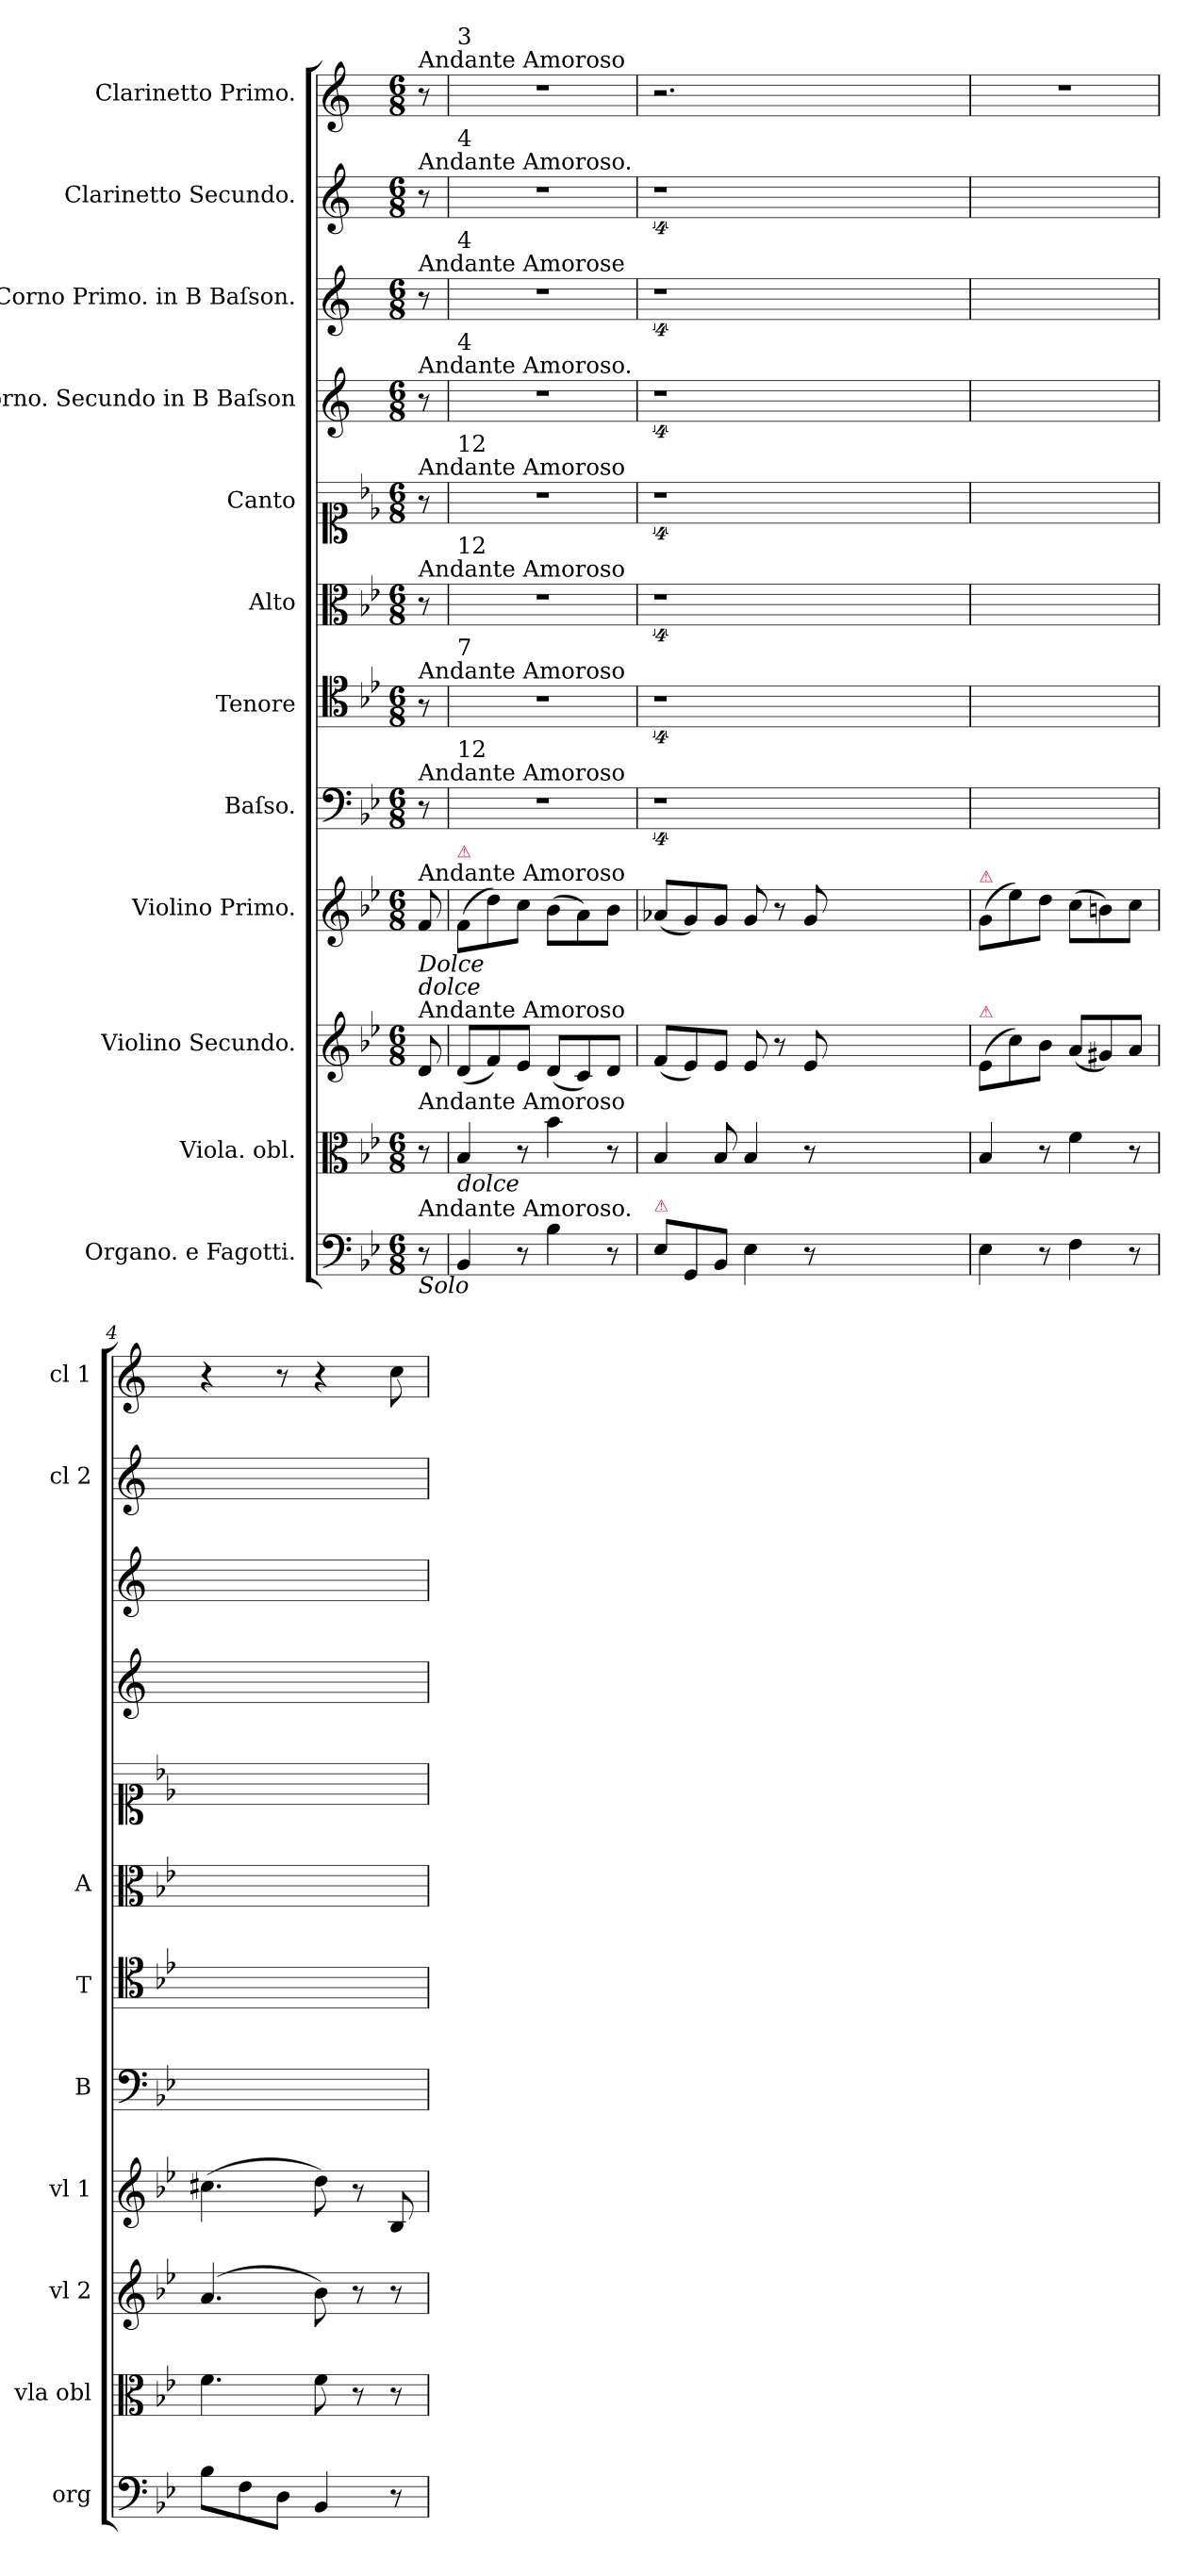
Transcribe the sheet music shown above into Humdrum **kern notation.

**kern	**dynam	**kern	**kern	**dynam	**kern	**kern	**kern	**kern	**kern	**kern	**kern	**kern	**kern
*part12	*part12	*part11	*part10	*part10	*part9	*part8	*part7	*part6	*part5	*part4	*part3	*part2	*part1
*staff12	*staff12	*staff11	*staff10	*staff10	*staff9	*staff8	*staff7	*staff6	*staff5	*staff4	*staff3	*staff2	*staff1
*I"Organo. e Fagotti.	*	*I"Viola. obl.	*I"Violino Secundo.	*	*I"Violino Primo.	*I"Baſso.	*I"Tenore	*I"Alto	*I"Canto	*I"Corno. Secundo in B Baſson	*I"Corno Primo. in B Baſson.	*I"Clarinetto Secundo.	*I"Clarinetto Primo.
*I'org	*	*I'vla obl	*I'vl 2	*	*I'vl 1	*I'B	*I'T	*I'A	*	*	*	*I'cl 2	*I'cl 1
*clefF4	*	*clefC3	*clefG2	*	*clefG2	*clefF4	*clefC4	*clefC3	*clefC1	*clefG2	*clefG2	*clefG2	*clefG2
*	*	*	*	*	*	*	*	*	*	*ITrd1c2	*ITrd1c2	*ITrd1c2	*ITrd1c2
*k[b-e-]	*	*k[b-e-]	*k[b-e-]	*	*k[b-e-]	*k[b-e-]	*k[b-e-]	*k[b-e-]	*k[b-e-]	*k[b-e-]	*k[b-e-]	*k[b-e-]	*k[b-e-]
*B-:	*	*B-:	*B-:	*	*B-:	*B-:	*B-:	*B-:	*B-:	*B-:	*B-:	*B-:	*B-:
*M6/8	*	*M6/8	*M6/8	*	*M6/8	*M6/8	*M6/8	*M6/8	*M6/8	*M6/8	*M6/8	*M6/8	*M6/8
=	=	=	=	=	=	=	=	=	=	=	=	=	=
!	!	!	!	!	!	!	!	!	!	!	!	!	!LO:TX:a:t=Andante Amoroso
!	!	!	!	!	!	!	!	!	!	!	!	!LO:TX:a:t=Andante Amoroso.	!
!	!	!	!	!	!	!	!	!	!	!	!LO:TX:a:t=Andante Amorose	!	!
!	!	!	!	!	!	!	!	!	!	!LO:TX:a:t=Andante Amoroso.	!	!	!
!	!	!	!	!	!	!	!	!	!LO:TX:a:t=Andante Amoroso	!	!	!	!
!	!	!	!	!	!	!	!	!LO:TX:a:t=Andante Amoroso	!	!	!	!	!
!	!	!	!	!	!	!	!LO:TX:a:t=Andante Amoroso	!	!	!	!	!	!
!	!	!	!	!	!	!LO:TX:a:t=Andante Amoroso	!	!	!	!	!	!	!
!	!	!	!	!	!LO:TX:b:i:t=Dolce	!	!	!	!	!	!	!	!
!	!	!	!	!	!LO:TX:a:t=Andante Amoroso	!	!	!	!	!	!	!	!
!	!	!	!LO:TX:a:t=Andante Amoroso	!	!	!	!	!	!	!	!	!	!
!	!	!	!LO:TX:a:i:t=dolce	!	!	!	!	!	!	!	!	!	!
!	!	!LO:TX:a:t=Andante Amoroso	!	!	!	!	!	!	!	!	!	!	!
!LO:TX:b:i:t=Solo	!	!	!	!	!	!	!	!	!	!	!	!	!
!LO:TX:a:t=Andante Amoroso.	!	!	!	!	!	!	!	!	!	!	!	!	!
8r	.	8r	8d/	.	8f/	8r	8r	8r	8r	8r	8r	8r	8r
=1	=1	=1	=1	=1	=1	=1	=1	=1	=1	=1	=1	=1	=1
!	!	!	!	!	!	!	!	!	!	!	!	!	!LO:TX:a:t=3
!	!	!	!	!	!	!	!	!	!	!	!	!LO:TX:a:t=4	!
!	!	!	!	!	!	!	!	!	!	!	!LO:TX:a:t=4	!	!
!	!	!	!	!	!	!	!	!	!	!LO:TX:a:t=4	!	!	!
!	!	!	!	!	!	!	!	!	!LO:TX:a:t=12	!	!	!	!
!	!	!	!	!	!	!	!	!LO:TX:a:t=12	!	!	!	!	!
!	!	!	!	!	!	!	!LO:TX:a:t=7	!	!	!	!	!	!
!	!	!	!	!	!	!LO:TX:a:t=12	!	!	!	!	!	!	!
!	!	!	!	!	!LO:TX:a:color=crimson:t=⚠	!	!	!	!	!	!	!	!
!	!	!LO:TX:b:i:t=dolce	!	!	!	!	!	!	!	!	!	!	!
4BB-/	.	4B-/	(8d/L	.	(8f/L	2.r	2.r	2.r	2.r	2.r	2.r	2.r	2.r
.	.	.	8f/)	.	8dd\)	.	.	.	.	.	.	.	.
8r	pia	8r	8e-/J	.	8cc\J	.	.	.	.	.	.	.	.
4B-\	.	4b-\	(8d/L	.	(8b-\L	.	.	.	.	.	.	.	.
.	.	.	8c/)	.	8a\)	.	.	.	.	.	.	.	.
8r	.	8r	8d/J	.	8b-\J	.	.	.	.	.	.	.	.
=2	=2	=2	=2	=2	=2	=2	=2	=2	=2	=2	=2	=2	=2
!LO:TX:a:color=crimson:t=⚠	!	!	!	!	!	!	!	!	!	!	!	!	!
8E-\L	.	4B-/	(8f/L	.	(8a-X/L	4%9r	4%9r	4%9r	4%9r	4%9r	4%9r	4%9r	2.r
8GG/	.	.	8e-/)	.	8g/)	.	.	.	.	.	.	.	.
8BB-/J	.	8B-/	8e-/J	.	8g/J	.	.	.	.	.	.	.	.
4E-\	.	4B-/	8e-/	.	8g/	.	.	.	.	.	.	.	.
.	.	.	8r	.	8r	.	.	.	.	.	.	.	.
8r	.	8r	8e-/	.	8g/	.	.	.	.	.	.	.	.
1.ryy	.	1.ryy	1.ryy	.	1.ryy	.	.	.	.	.	.	.	1.ryy
=3	=3	=3	=3	=3	=3	=3	=3	=3	=3	=3	=3	=3	=3
!	!	!	!	!	!LO:TX:a:color=crimson:t=⚠	!	!	!	!	!	!	!	!
!	!	!	!LO:TX:a:color=crimson:t=⚠	!	!	!	!	!	!	!	!	!	!
4E-\	.	4B-/	(8e-/L	.	(8g/L	2.ryy	2.ryy	2.ryy	2.ryy	2.ryy	2.ryy	2.ryy	2.r
.	.	.	8cc\)	.	8ee-\)	.	.	.	.	.	.	.	.
8r	.	8r	8b-\J	.	8dd\J	.	.	.	.	.	.	.	.
4F\	.	4f\	(8a/L	.	(8cc\L	.	.	.	.	.	.	.	.
.	.	.	8g#X/)	.	8bn\)	.	.	.	.	.	.	.	.
8r	.	8r	8a/J	.	8cc\J	.	.	.	.	.	.	.	.
=4	=4	=4	=4	=4	=4	=4	=4	=4	=4	=4	=4	=4	=4
8B-\L	.	4.f\	(4.a/	.	(4.cc#X\	2.ryy	2.ryy	2.ryy	2.ryy	2.ryy	2.ryy	2.ryy	4r
8F\	.	.	.	.	.	.	.	.	.	.	.	.	.
8D\J	.	.	.	.	.	.	.	.	.	.	.	.	8r
4BB-/	.	8f\	8b-\)	.	8dd\)	.	.	.	.	.	.	.	4r
.	.	8r	8r	.	8r	.	.	.	.	.	.	.	.
8r	.	8r	8r	pia	8B-/	.	.	.	.	.	.	.	8b-\
=	=	=	=	=	=	=	=	=	=	=	=	=	=
*-	*-	*-	*-	*-	*-	*-	*-	*-	*-	*-	*-	*-	*-
